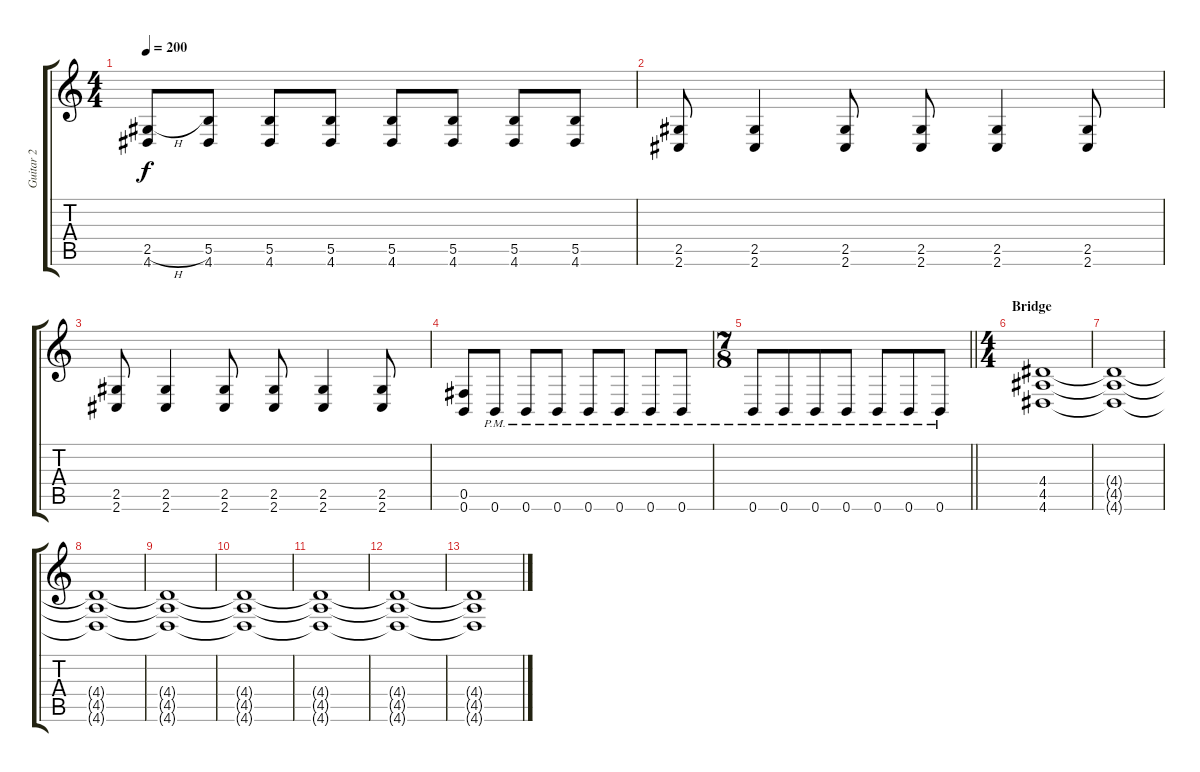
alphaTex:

\track ("Guitar 2" "Guitar 2") {instrument distortionguitar}
\staff {score tabs}
\tuning (Db4 Ab3 E3 B2 Gb2 B1) {hide}
\ts (4 4)
\tempo 200
\clef g2
\ks c
(2.5{h} 4.6).8{dy f} (5.5 4.6).8 (5.5 4.6).8 (5.5 4.6).8 (5.5 4.6).8 (5.5 4.6).8 (5.5 4.6).8 (5.5 4.6).8 |
(2.5 2.6).8 (2.5 2.6).4 (2.5 2.6).8 (2.5 2.6).8 (2.5 2.6).4 (2.5 2.6).8 |
(2.5 2.6).8 (2.5 2.6).4 (2.5 2.6).8 (2.5 2.6).8 (2.5 2.6).4 (2.5 2.6).8 |
(0.5 0.6).8 0.6{pm}.8 0.6{pm}.8 0.6{pm}.8 0.6{pm}.8 0.6{pm}.8 0.6{pm}.8 0.6{pm}.8 |
\ts (7 8)
\barLineRight lightlight
0.6{pm}.8 0.6{pm}.8 0.6{pm}.8 0.6{pm}.8 0.6{pm}.8 0.6{pm}.8 0.6{pm}.8 |
\ts (4 4)
\section ("" "Bridge")
(4.4 4.5 4.6).1 |
(4.4{t} 4.5{t} 4.6{t}).1{volume 14} |
(4.4{t} 4.5{t} 4.6{t}).1{volume 12} |
(4.4{t} 4.5{t} 4.6{t}).1{volume 10} |
(4.4{t} 4.5{t} 4.6{t}).1{volume 8} |
(4.4{t} 4.5{t} 4.6{t}).1{volume 6} |
(4.4{t} 4.5{t} 4.6{t}).1{volume 4} |
(4.4{t} 4.5{t} 4.6{t}).1{volume 2}
